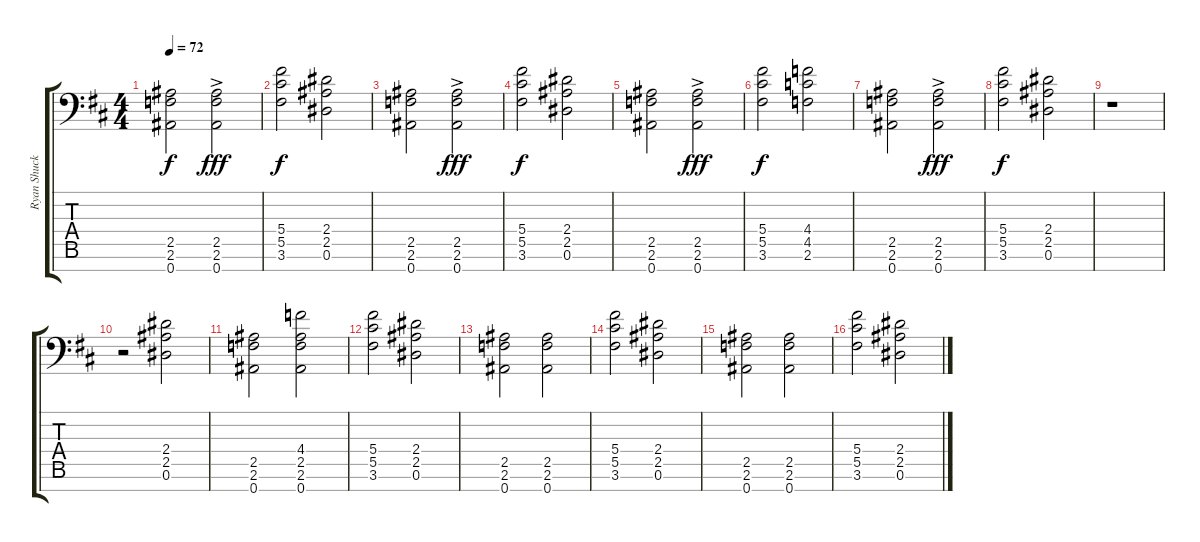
\track ("Ryan Shuck (7-String Elec. Gtr.)" "Ryan Shuck") {instrument distortionguitar}
\staff {score tabs}
\tuning (Eb4 Bb3 Gb3 Db3 Ab2 Eb2 Bb1) {hide}
\ts (4 4)
\tempo 72
\clef f4
\ks d
(2.5 2.6 0.7).2{dy f} (2.5{ac} 2.6{ac} 0.7{ac}).2{dy fff} |
(5.4 5.5 3.6).2{dy f} (2.4 2.5 0.6).2 |
(2.5 2.6 0.7).2 (2.5{ac} 2.6{ac} 0.7{ac}).2{dy fff} |
(5.4 5.5 3.6).2{dy f} (2.4 2.5 0.6).2 |
(2.5 2.6 0.7).2 (2.5{ac} 2.6{ac} 0.7{ac}).2{dy fff} |
(5.4 5.5 3.6).2{dy f} (4.4 4.5 2.6).2 |
(2.5 2.6 0.7).2 (2.5{ac} 2.6{ac} 0.7{ac}).2{dy fff} |
(5.4 5.5 3.6).2{dy f} (2.4 2.5 0.6).2 |
r.1 |
r.2 (2.4 2.5 0.6).2 |
(2.5 2.6 0.7).2 (4.4 2.5 2.6 0.7).2 |
(5.4 5.5 3.6).2 (2.4 2.5 0.6).2 |
(2.5 2.6 0.7).2 (2.5 2.6 0.7).2 |
(5.4 5.5 3.6).2 (2.4 2.5 0.6).2 |
(2.5 2.6 0.7).2 (2.5 2.6 0.7).2 |
(5.4 5.5 3.6).2 (2.4 2.5 0.6).2
